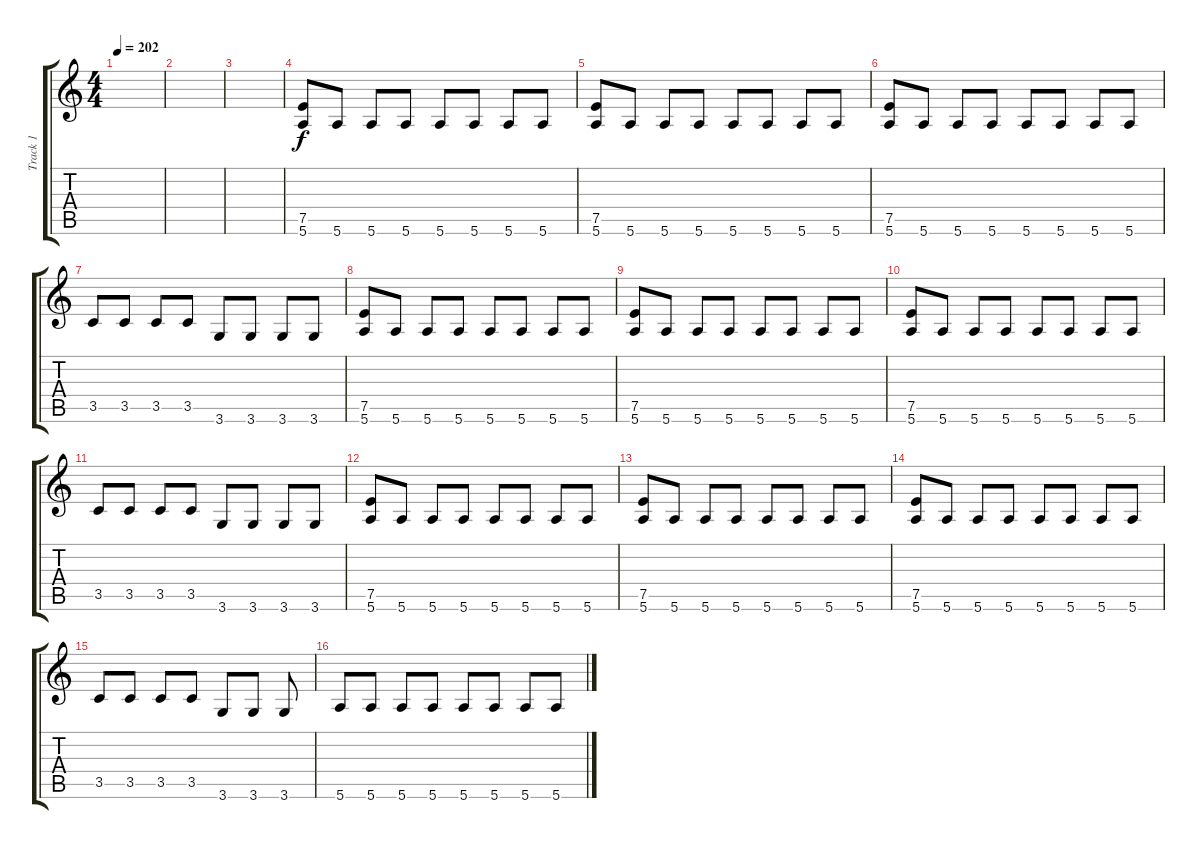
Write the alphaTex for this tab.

\track ("Track 1" "Track 1") {instrument distortionguitar}
\staff {score tabs}
\tuning (E4 B3 G3 D3 A2 E2) {hide}
\ts (4 4)
\tempo 202
\clef g2
\ks c
|
|
|
(7.5 5.6).8 5.6.8 5.6.8 5.6.8 5.6.8 5.6.8 5.6.8 5.6.8 |
(7.5 5.6).8 5.6.8 5.6.8 5.6.8 5.6.8 5.6.8 5.6.8 5.6.8 |
(7.5 5.6).8 5.6.8 5.6.8 5.6.8 5.6.8 5.6.8 5.6.8 5.6.8 |
3.5.8 3.5.8 3.5.8 3.5.8 3.6.8 3.6.8 3.6.8 3.6.8 |
(7.5 5.6).8 5.6.8 5.6.8 5.6.8 5.6.8 5.6.8 5.6.8 5.6.8 |
(7.5 5.6).8 5.6.8 5.6.8 5.6.8 5.6.8 5.6.8 5.6.8 5.6.8 |
(7.5 5.6).8 5.6.8 5.6.8 5.6.8 5.6.8 5.6.8 5.6.8 5.6.8 |
3.5.8 3.5.8 3.5.8 3.5.8 3.6.8 3.6.8 3.6.8 3.6.8 |
(7.5 5.6).8 5.6.8 5.6.8 5.6.8 5.6.8 5.6.8 5.6.8 5.6.8 |
(7.5 5.6).8 5.6.8 5.6.8 5.6.8 5.6.8 5.6.8 5.6.8 5.6.8 |
(7.5 5.6).8 5.6.8 5.6.8 5.6.8 5.6.8 5.6.8 5.6.8 5.6.8 |
3.5.8 3.5.8 3.5.8 3.5.8 3.6.8 3.6.8 3.6.8 |
5.6.8 5.6.8 5.6.8 5.6.8 5.6.8 5.6.8 5.6.8 5.6.8
